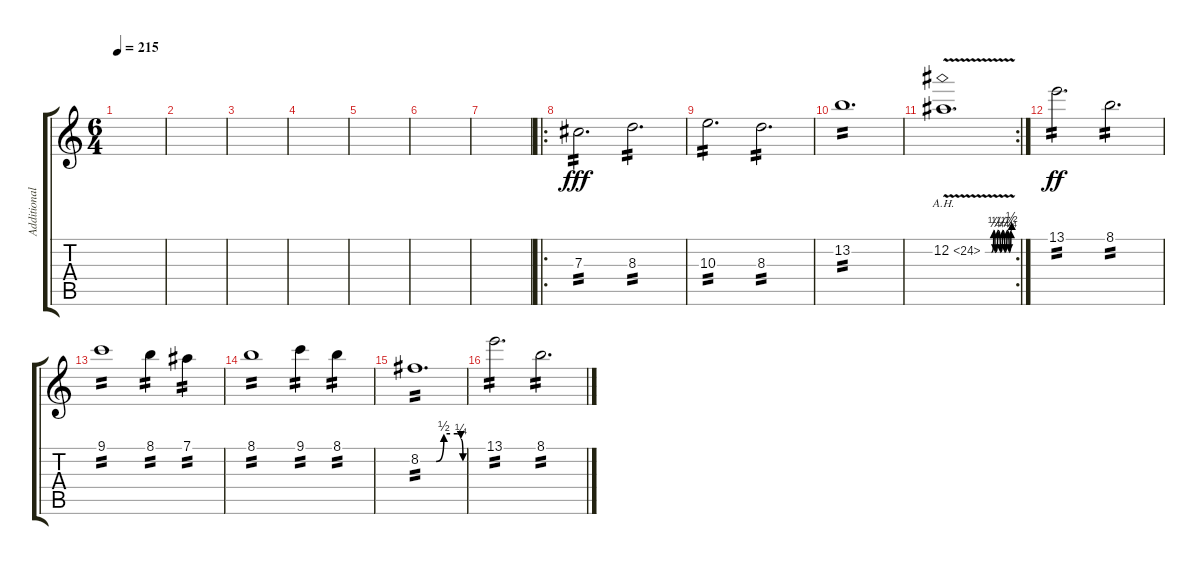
\track ("Additional guitar" "Additional") {instrument distortionguitar}
\staff {score tabs}
\tuning (Eb4 Bb3 Gb3 Db3 Ab2 Eb2) {hide}
\ts (6 4)
\tempo 215
\clef g2
\ks c
|
|
|
|
|
|
|
\ro
7.3.2{d tp 2 dy fff instrument distortionguitar} 8.3.2{d tp 2} |
10.3.2{d tp 2} 8.3.2{d tp 2} |
13.2.1{d tp 2} |
\rc 2
12.2{be (custom 0 0 14 0 19 1 22 0 28 1 34 0 39 1 44 0 49 1 54 0 58 1 60 2) ah 12 v}.1{d} |
13.1.2{d tp 2 dy ff} 8.1.2{d tp 2} |
9.1.1{tp 2} 8.1.4{tp 2} 7.1.4{tp 2} |
8.1.1{tp 2} 9.1.4{tp 2} 8.1.4{tp 2} |
8.2{be (custom 0 0 22 0 33 2 52 2 57 1 60 0)}.1{d tp 2} |
13.1.2{d tp 2} 8.1.2{d tp 2}
